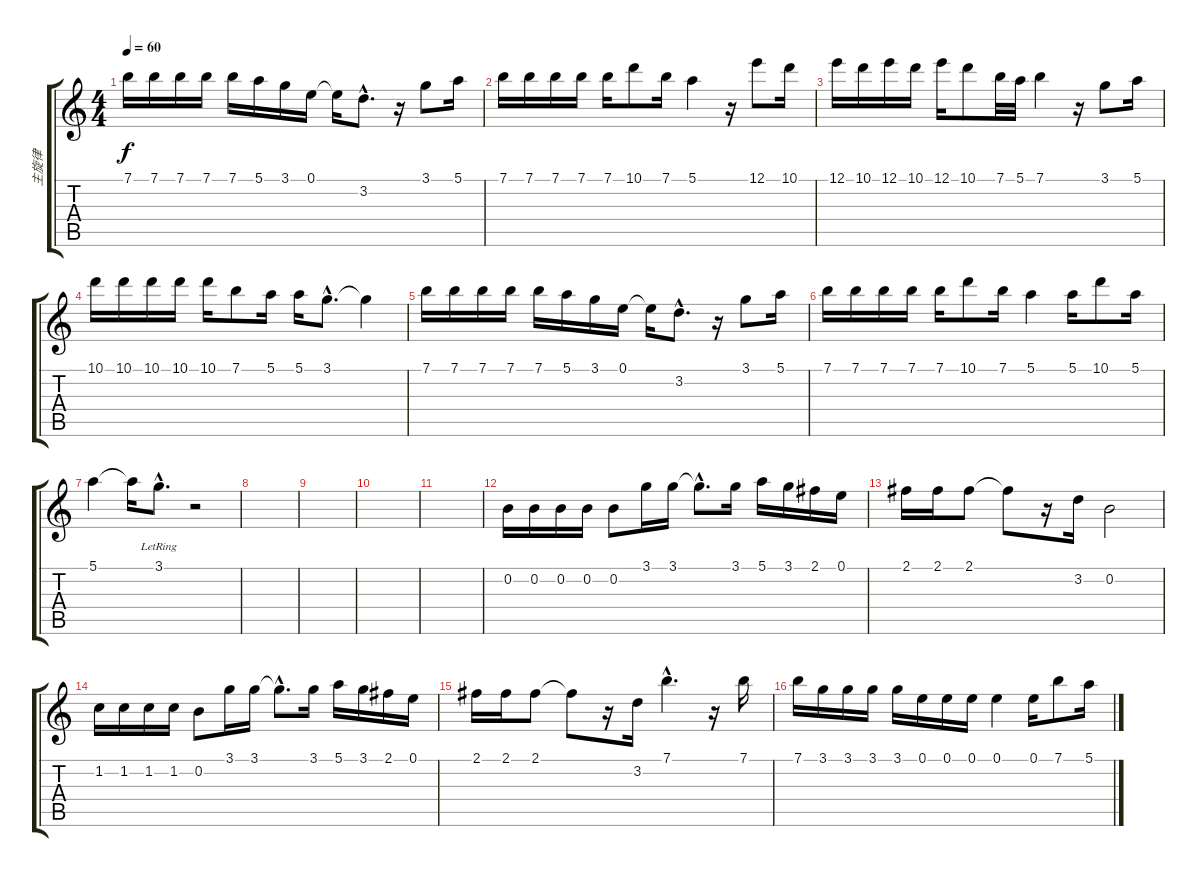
\track ("主旋律" "主旋律") {instrument distortionguitar}
\staff {score tabs}
\tuning (E4 B3 G3 D3 A2 E2) {hide}
\ts (4 4)
\tempo 60
\clef g2
\ks c
7.1.16{dy f} 7.1.16 7.1.16 7.1.16 7.1.16 5.1.16 3.1.16 0.1.16 0.1{t}.16 3.2{hac}.8{d} r.16 3.1.8 5.1.16 |
7.1.16 7.1.16 7.1.16 7.1.16 7.1.16 10.1.8 7.1.16 5.1.4 r.16 12.1.8 10.1.16 |
12.1.16 10.1.16 12.1.16 10.1.16 12.1.16 10.1.8 7.1.32 5.1.32 7.1.4 r.16 3.1.8 5.1.16 |
10.1.16 10.1.16 10.1.16 10.1.16 10.1.16 7.1.8 5.1.16 5.1.16 3.1{hac}.8{d} 3.1{t}.4 |
7.1.16 7.1.16 7.1.16 7.1.16 7.1.16 5.1.16 3.1.16 0.1.16 0.1{t}.16 3.2{hac}.8{d} r.16 3.1.8 5.1.16 |
7.1.16 7.1.16 7.1.16 7.1.16 7.1.16 10.1.8 7.1.16 5.1.4 5.1.16 10.1.8 5.1.16 |
5.1.4 5.1{t}.16 3.1{hac lr}.8{d} r.2 |
|
|
|
|
0.2.16 0.2.16 0.2.16 0.2.16 0.2.8 3.1.16 3.1.16 3.1{hac t}.8{d} 3.1.16 5.1.16 3.1.16 2.1.16 0.1.16 |
2.1.16 2.1.16 2.1.8 2.1{t}.8 r.16 3.2.16 0.2.2 |
1.2.16 1.2.16 1.2.16 1.2.16 0.2.8 3.1.16 3.1.16 3.1{hac t}.8{d} 3.1.16 5.1.16 3.1.16 2.1.16 0.1.16 |
2.1.16 2.1.16 2.1.8 2.1{t}.8 r.16 3.2.16 7.1{hac}.4{d} r.16 7.1.16 |
7.1.16 3.1.16 3.1.16 3.1.16 3.1.16 0.1.16 0.1.16 0.1.16 0.1.4 0.1.16 7.1.8 5.1.16
